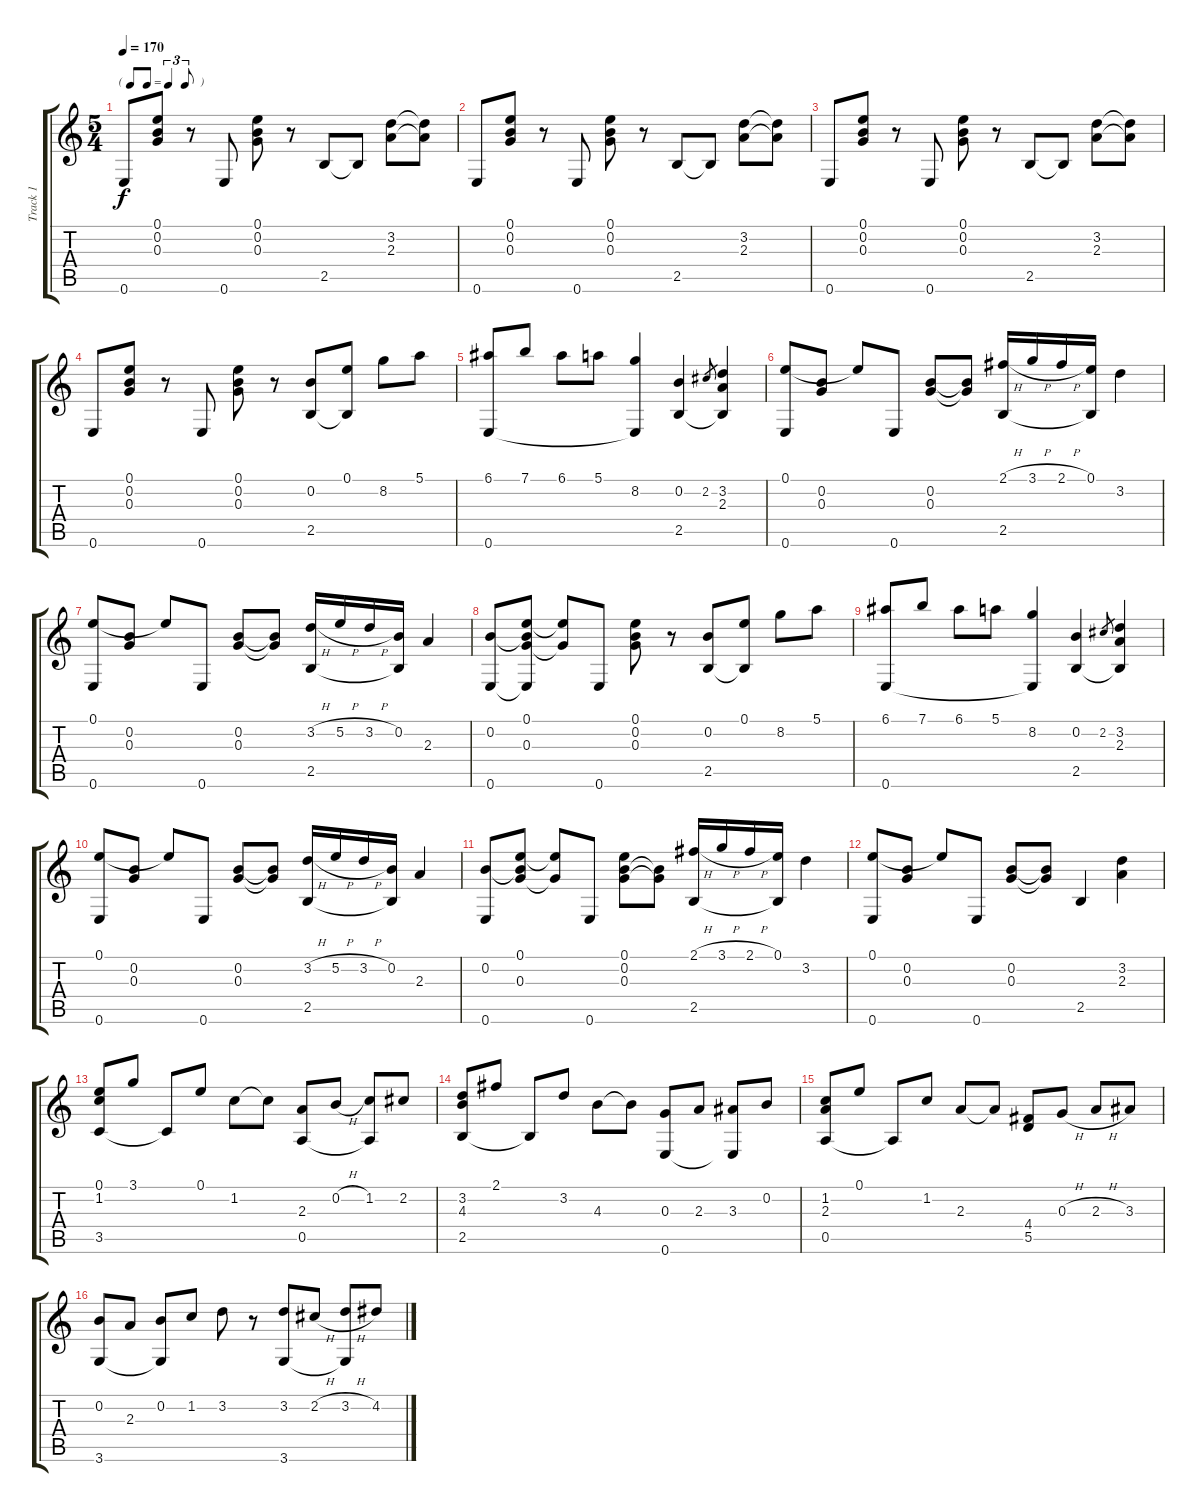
\track ("Track 1" "Track 1") {instrument acousticguitarnylon}
\staff {score tabs}
\tuning (E4 B3 G3 D3 A2 E2) {hide}
\ts (5 4)
\tf triplet8th
\tempo 170
\clef g2
\ks c
0.6.8{dy f instrument acousticguitarnylon} (0.1 0.2 0.3).8 r.8 0.6.8 (0.1 0.2 0.3).8 r.8 2.5.8 2.5{t}.8 (3.2 2.3).8 (3.2{t} 2.3{t}).8 |
0.6.8 (0.1 0.2 0.3).8 r.8 0.6.8 (0.1 0.2 0.3).8 r.8 2.5.8 2.5{t}.8 (3.2 2.3).8 (3.2{t} 2.3{t}).8 |
0.6.8 (0.1 0.2 0.3).8 r.8 0.6.8 (0.1 0.2 0.3).8 r.8 2.5.8 2.5{t}.8 (3.2 2.3).8 (3.2{t} 2.3{t}).8 |
0.6.8 (0.1 0.2 0.3).8 r.8 0.6.8 (0.1 0.2 0.3).8 r.8 (0.2 2.5).8 (0.1 2.5{t}).8 8.2.8 5.1.8 |
(6.1 0.6).8 7.1.8 6.1.8 5.1.8 (8.2 0.6{t}).4 (0.2 2.5).4 2.2.8{gr} (3.2 2.3 2.5{t}).4 |
(0.1 0.6).8 (0.2 0.3).8 0.1{t}.8 0.6.8 (0.2 0.3).8 (0.2{t} 0.3{t}).8 (2.1{h} 2.5).16 3.1{h}.16 2.1{h}.16 (0.1 2.5{t}).16 3.2.4 |
(0.1 0.6).8 (0.2 0.3).8 0.1{t}.8 0.6.8 (0.2 0.3).8 (0.2{t} 0.3{t}).8 (3.2{h} 2.5).16 5.2{h}.16 3.2{h}.16 (0.2 2.5{t}).16 2.3.4 |
(0.2 0.6).8 (0.1 0.2{t} 0.3 0.6{t}).8 (0.1{t} 0.3{t}).8 0.6.8 (0.1 0.2 0.3).8 r.8 (0.2 2.5).8 (0.1 2.5{t}).8 8.2.8 5.1.8 |
(6.1 0.6).8 7.1.8 6.1.8 5.1.8 (8.2 0.6{t}).4 (0.2 2.5).4 2.2.8{gr} (3.2 2.3 2.5{t}).4 |
(0.1 0.6).8 (0.2 0.3).8 0.1{t}.8 0.6.8 (0.2 0.3).8 (0.2{t} 0.3{t}).8 (3.2{h} 2.5).16 5.2{h}.16 3.2{h}.16 (0.2 2.5{t}).16 2.3.4 |
(0.2 0.6).8 (0.1 0.2{t} 0.3).8 (0.1{t} 0.3{t}).8 0.6.8 (0.1 0.2 0.3).8 (0.2{t} 0.3{t}).8 (2.1{h} 2.5).16 3.1{h}.16 2.1{h}.16 (0.1 2.5{t}).16 3.2.4 |
(0.1 0.6).8 (0.2 0.3).8 0.1{t}.8 0.6.8 (0.2 0.3).8 (0.2{t} 0.3{t}).8 2.5.4 (3.2 2.3).4 |
(0.1 1.2 3.5).8 3.1.8 3.5{t}.8 0.1.8 1.2.8 1.2{t}.8 (2.3 0.5).8 0.2{h}.8 (1.2 0.5{t}).8 2.2.8 |
(3.2 4.3 2.5).8 2.1.8 2.5{t}.8 3.2.8 4.3.8 4.3{t}.8 (0.3 0.6).8 2.3.8 (3.3 0.6{t}).8 0.2.8 |
(1.2 2.3 0.5).8 0.1.8 0.5{t}.8 1.2.8 2.3.8 2.3{t}.8 (4.4 5.5).8 0.3{h}.8 2.3{h}.8 3.3.8 |
(0.2 3.6).8 2.3.8 (0.2 3.6{t}).8 1.2.8 3.2.8 r.8 (3.2 3.6).8 2.2{h}.8 (3.2{h} 3.6{t}).8 4.2.8
